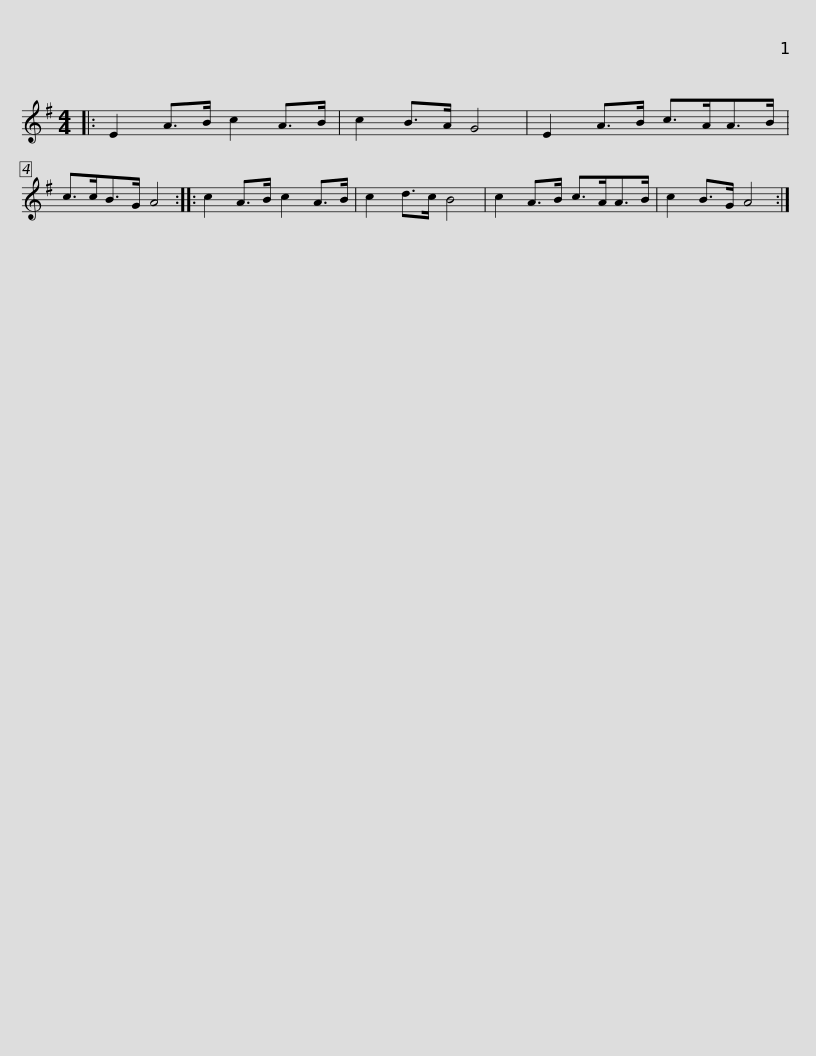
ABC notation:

X:1
L:1/8
M:4/4
I:linebreak $
K:G
V:1 treble
V:1
|: E2 A>B c2 A>B | c2 B>A G4 | E2 A>B c>AA>B | c>cB>G A4 :: c2 A>B c2 A>B | %5
 c2 d>c B4 |$ c2 A>B c>AA>B | c2 B>G A4 :| %8
